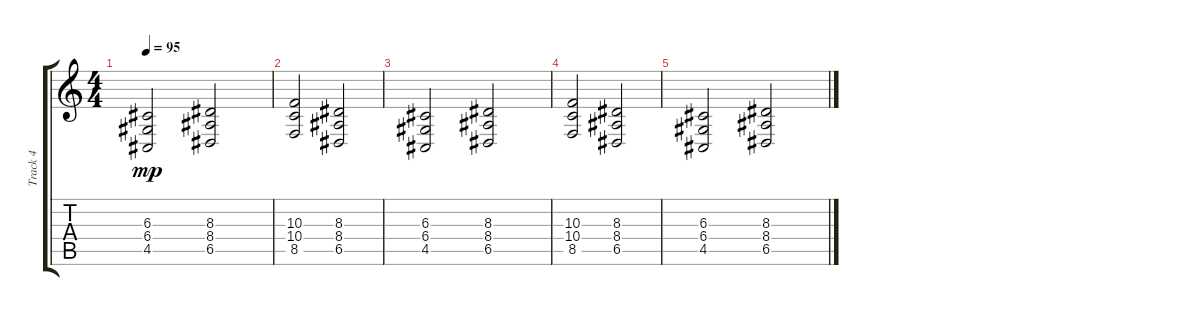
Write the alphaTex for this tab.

\track ("Track 4" "Track 4") {instrument electricpiano2}
\staff {score tabs}
\tuning (E4 B3 G3 D3 A2 E2) {hide}
\ts (4 4)
\tempo 95
\clef g2
\ks c
(6.3 6.4 4.5).2{dy mp} (8.3 8.4 6.5).2 |
(10.3 10.4 8.5).2 (8.3 8.4 6.5).2 |
(6.3 6.4 4.5).2 (8.3 8.4 6.5).2 |
(10.3 10.4 8.5).2 (8.3 8.4 6.5).2 |
(6.3 6.4 4.5).2 (8.3 8.4 6.5).2
